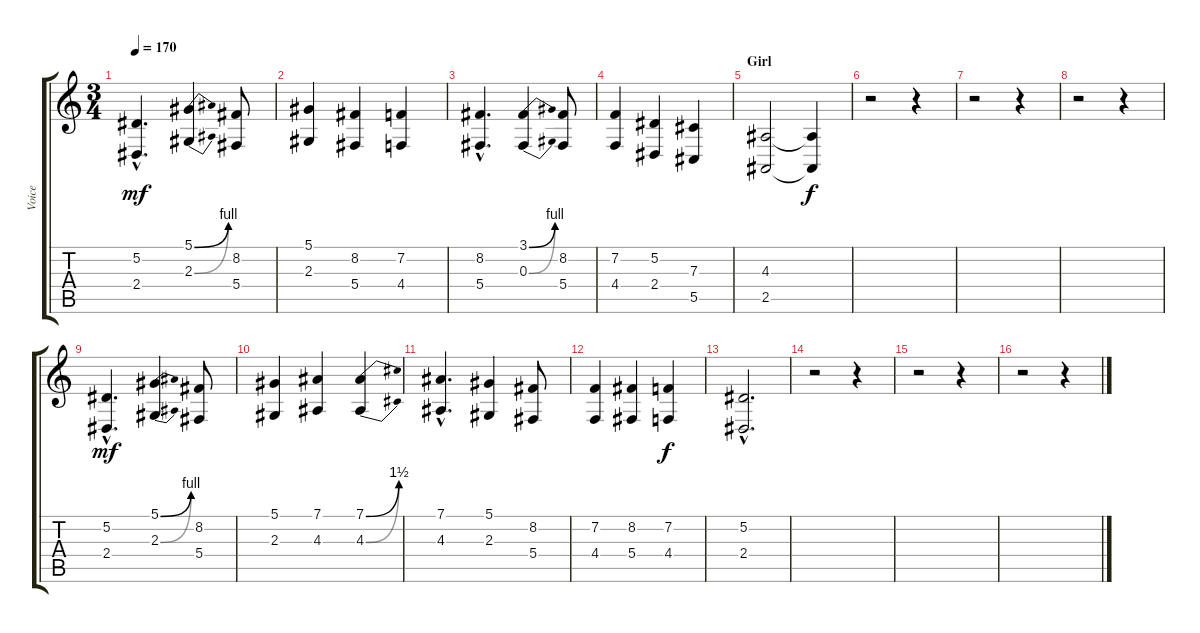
\track ("Voice" "Voice") {instrument lead2sawtooth}
\staff {score tabs}
\tuning (Eb4 Bb3 Gb3 Db3 Ab2 Eb2) {hide}
\ts (3 4)
\tempo 170
\clef g2
\ks c
(5.2{hac} 2.4{hac}).4{d dy mf} (5.1{be (bend 0 0 60 4)} 2.3{be (bend 0 0 60 4)}).4 (8.2 5.4).8 |
(5.1 2.3).4 (8.2 5.4).4 (7.2 4.4).4 |
(8.2{hac} 5.4{hac}).4{d} (3.1{be (bend 0 0 60 4)} 0.3{be (bend 0 0 60 4)}).4 (8.2 5.4).8 |
(7.2 4.4).4 (5.2 2.4).4 (7.3 5.5).4 |
\section ("" "Girl")
(4.3 2.5).2 (4.3{t} 2.5{t}).4{dy f} |
r.2 r.4 |
r.2 r.4 |
r.2 r.4 |
(5.2{hac} 2.4{hac}).4{d dy mf} (5.1{be (bend 0 0 60 4)} 2.3{be (bend 0 0 60 4)}).4 (8.2 5.4).8 |
(5.1 2.3).4 (7.1 4.3).4 (7.1{be (bend 0 0 60 6)} 4.3{be (bend 0 0 60 6)}).4 |
(7.1{hac} 4.3{hac}).4{d} (5.1 2.3).4 (8.2 5.4).8 |
(7.2 4.4).4 (8.2 5.4).4 (7.2 4.4).4{dy f} |
(5.2{hac} 2.4{hac}).2{d} |
r.2 r.4 |
r.2 r.4 |
r.2 r.4
